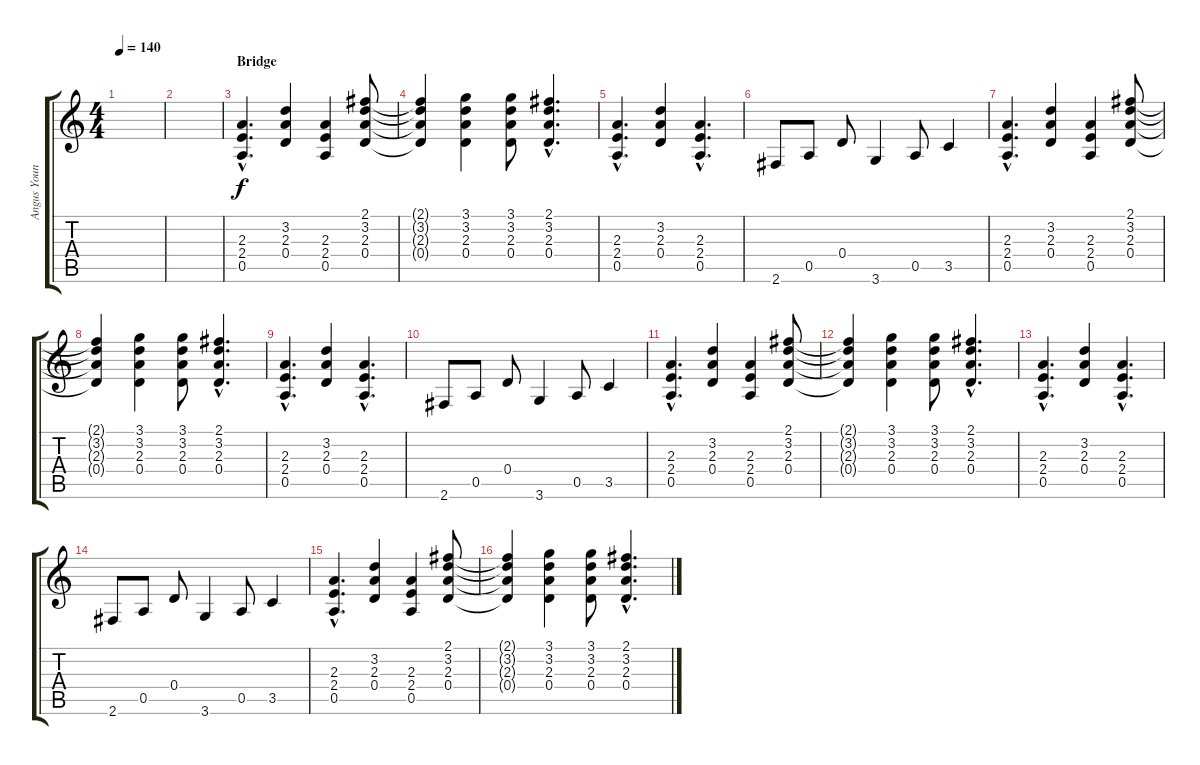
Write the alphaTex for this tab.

\track ("Angus Young" "Angus Youn") {instrument distortionguitar}
\staff {score tabs}
\tuning (E4 B3 G3 D3 A2 E2) {hide}
\ts (4 4)
\tempo 140
\clef g2
\ks c
|
|
\section ("" "Bridge")
(2.3{hac} 2.4{hac} 0.5{hac}).4{d} (3.2 2.3 0.4).4 (2.3 2.4 0.5).4 (2.1 3.2 2.3 0.4).8 |
(2.1{t} 3.2{t} 2.3{t} 0.4{t}).4 (3.1 3.2 2.3 0.4).4 (3.1 3.2 2.3 0.4).8 (2.1{hac} 3.2{hac} 2.3{hac} 0.4{hac}).4{d} |
(2.3{hac} 2.4{hac} 0.5{hac}).4{d} (3.2 2.3 0.4).4 (2.3{hac} 2.4{hac} 0.5{hac}).4{d} |
2.6.8 0.5.8 0.4.8 3.6.4 0.5.8 3.5.4 |
(2.3{hac} 2.4{hac} 0.5{hac}).4{d} (3.2 2.3 0.4).4 (2.3 2.4 0.5).4 (2.1 3.2 2.3 0.4).8 |
(2.1{t} 3.2{t} 2.3{t} 0.4{t}).4 (3.1 3.2 2.3 0.4).4 (3.1 3.2 2.3 0.4).8 (2.1{hac} 3.2{hac} 2.3{hac} 0.4{hac}).4{d} |
(2.3{hac} 2.4{hac} 0.5{hac}).4{d} (3.2 2.3 0.4).4 (2.3{hac} 2.4{hac} 0.5{hac}).4{d} |
2.6.8 0.5.8 0.4.8 3.6.4 0.5.8 3.5.4 |
(2.3{hac} 2.4{hac} 0.5{hac}).4{d} (3.2 2.3 0.4).4 (2.3 2.4 0.5).4 (2.1 3.2 2.3 0.4).8 |
(2.1{t} 3.2{t} 2.3{t} 0.4{t}).4 (3.1 3.2 2.3 0.4).4 (3.1 3.2 2.3 0.4).8 (2.1{hac} 3.2{hac} 2.3{hac} 0.4{hac}).4{d} |
(2.3{hac} 2.4{hac} 0.5{hac}).4{d} (3.2 2.3 0.4).4 (2.3{hac} 2.4{hac} 0.5{hac}).4{d} |
2.6.8 0.5.8 0.4.8 3.6.4 0.5.8 3.5.4 |
(2.3{hac} 2.4{hac} 0.5{hac}).4{d} (3.2 2.3 0.4).4 (2.3 2.4 0.5).4 (2.1 3.2 2.3 0.4).8 |
(2.1{t} 3.2{t} 2.3{t} 0.4{t}).4 (3.1 3.2 2.3 0.4).4 (3.1 3.2 2.3 0.4).8 (2.1{hac} 3.2{hac} 2.3{hac} 0.4{hac}).4{d}
